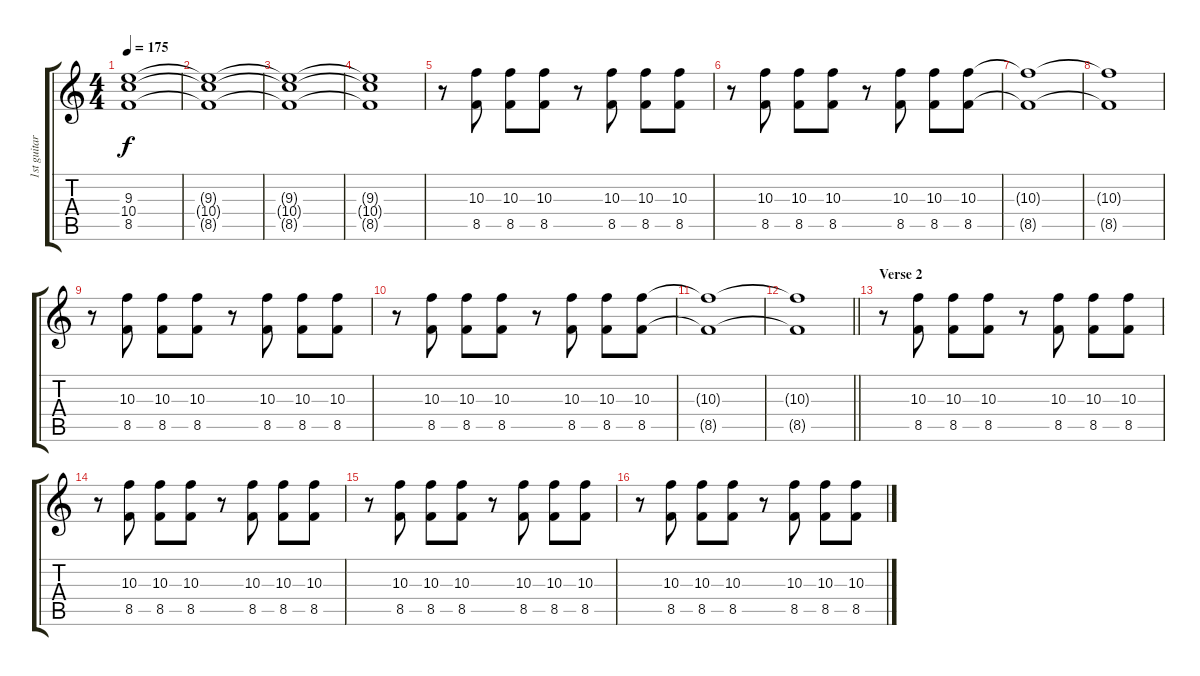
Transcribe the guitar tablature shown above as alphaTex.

\track ("1st guitar" "1st guitar") {instrument acousticguitarsteel}
\staff {score tabs}
\tuning (E4 B3 G3 D3 A2 E2) {hide}
\ts (4 4)
\tempo 175
\clef g2
\ks c
(9.3{t} 10.4{t} 8.5{t}).1{dy f} |
(9.3{t} 10.4{t} 8.5{t}).1 |
(9.3{t} 10.4{t} 8.5{t}).1 |
(9.3{t} 10.4{t} 8.5{t}).1 |
r.8 (10.3 8.5).8 (10.3 8.5).8 (10.3 8.5).8 r.8 (10.3 8.5).8 (10.3 8.5).8 (10.3 8.5).8 |
r.8 (10.3 8.5).8 (10.3 8.5).8 (10.3 8.5).8 r.8 (10.3 8.5).8 (10.3 8.5).8 (10.3 8.5).8 |
(10.3{t} 8.5{t}).1 |
(10.3{t} 8.5{t}).1 |
r.8 (10.3 8.5).8 (10.3 8.5).8 (10.3 8.5).8 r.8 (10.3 8.5).8 (10.3 8.5).8 (10.3 8.5).8 |
r.8 (10.3 8.5).8 (10.3 8.5).8 (10.3 8.5).8 r.8 (10.3 8.5).8 (10.3 8.5).8 (10.3 8.5).8 |
(10.3{t} 8.5{t}).1 |
\barLineRight lightlight
(10.3{t} 8.5{t}).1 |
\section ("" "Verse 2")
r.8 (10.3 8.5).8 (10.3 8.5).8 (10.3 8.5).8 r.8 (10.3 8.5).8 (10.3 8.5).8 (10.3 8.5).8 |
r.8 (10.3 8.5).8 (10.3 8.5).8 (10.3 8.5).8 r.8 (10.3 8.5).8 (10.3 8.5).8 (10.3 8.5).8 |
r.8 (10.3 8.5).8 (10.3 8.5).8 (10.3 8.5).8 r.8 (10.3 8.5).8 (10.3 8.5).8 (10.3 8.5).8 |
r.8 (10.3 8.5).8 (10.3 8.5).8 (10.3 8.5).8 r.8 (10.3 8.5).8 (10.3 8.5).8 (10.3 8.5).8
